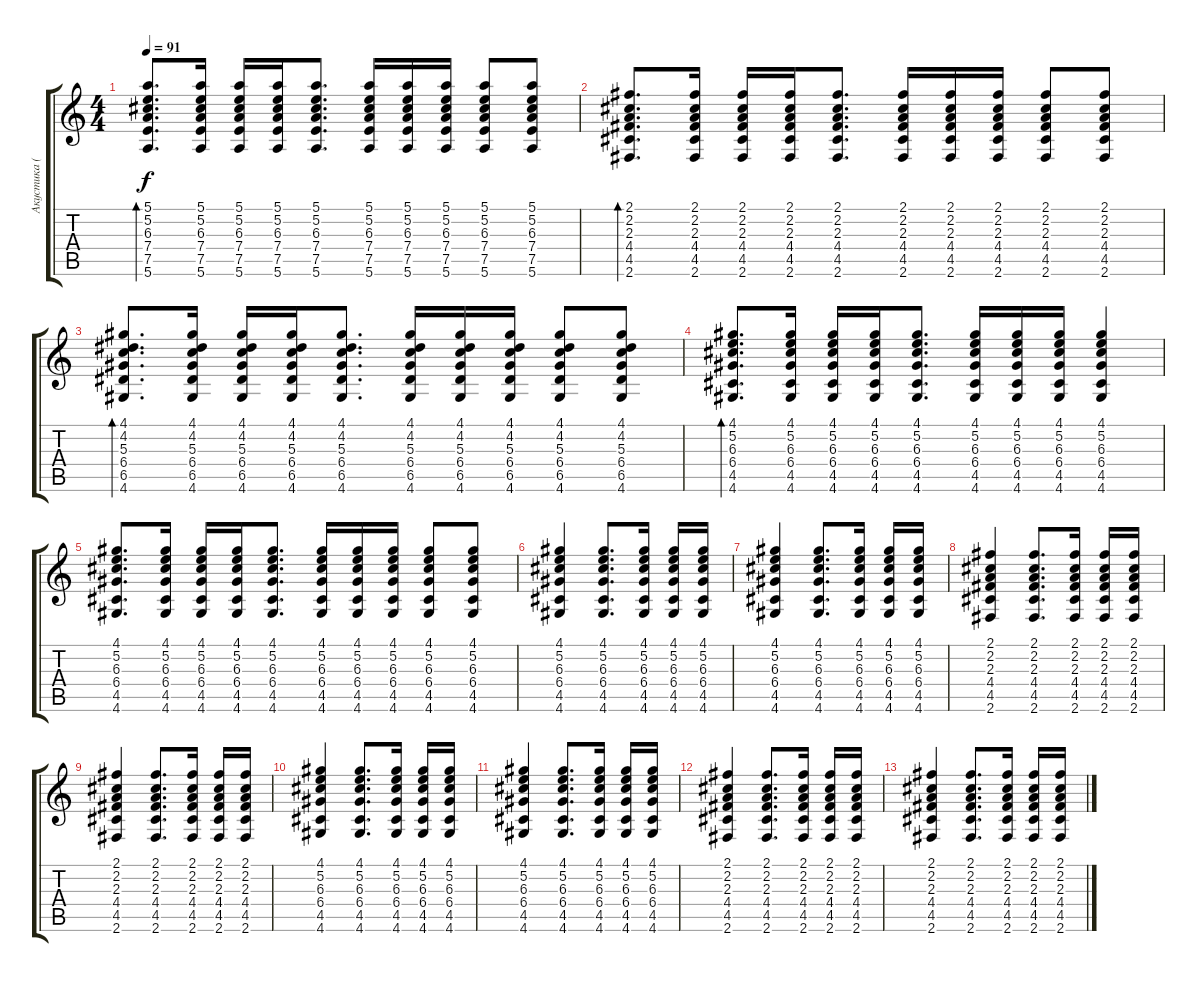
\track ("Акустика (ритм)" "Акустика (") {instrument acousticguitarsteel}
\staff {score tabs}
\tuning (E4 B3 G3 D3 A2 E2) {hide}
\ts (4 4)
\tempo 91
\clef g2
\ks c
(5.1 5.2 6.3 7.4 7.5 5.6).8{d bd 60 dy f} (5.1 5.2 6.3 7.4 7.5 5.6).16 (5.1 5.2 6.3 7.4 7.5 5.6).16 (5.1 5.2 6.3 7.4 7.5 5.6).16 (5.1 5.2 6.3 7.4 7.5 5.6).8{d} (5.1 5.2 6.3 7.4 7.5 5.6).16 (5.1 5.2 6.3 7.4 7.5 5.6).16 (5.1 5.2 6.3 7.4 7.5 5.6).16 (5.1 5.2 6.3 7.4 7.5 5.6).8 (5.1 5.2 6.3 7.4 7.5 5.6).8 |
(2.1 2.2 2.3 4.4 4.5 2.6).8{d bd 60} (2.1 2.2 2.3 4.4 4.5 2.6).16 (2.1 2.2 2.3 4.4 4.5 2.6).16 (2.1 2.2 2.3 4.4 4.5 2.6).16 (2.1 2.2 2.3 4.4 4.5 2.6).8{d} (2.1 2.2 2.3 4.4 4.5 2.6).16 (2.1 2.2 2.3 4.4 4.5 2.6).16 (2.1 2.2 2.3 4.4 4.5 2.6).16 (2.1 2.2 2.3 4.4 4.5 2.6).8 (2.1 2.2 2.3 4.4 4.5 2.6).8 |
(4.1 4.2 5.3 6.4 6.5 4.6).8{d bd 60} (4.1 4.2 5.3 6.4 6.5 4.6).16 (4.1 4.2 5.3 6.4 6.5 4.6).16 (4.1 4.2 5.3 6.4 6.5 4.6).16 (4.1 4.2 5.3 6.4 6.5 4.6).8{d} (4.1 4.2 5.3 6.4 6.5 4.6).16 (4.1 4.2 5.3 6.4 6.5 4.6).16 (4.1 4.2 5.3 6.4 6.5 4.6).16 (4.1 4.2 5.3 6.4 6.5 4.6).8 (4.1 4.2 5.3 6.4 6.5 4.6).8 |
(4.1 5.2 6.3 6.4 4.5 4.6).8{d bd 60} (4.1 5.2 6.3 6.4 4.5 4.6).16 (4.1 5.2 6.3 6.4 4.5 4.6).16 (4.1 5.2 6.3 6.4 4.5 4.6).16 (4.1 5.2 6.3 6.4 4.5 4.6).8{d} (4.1 5.2 6.3 6.4 4.5 4.6).16 (4.1 5.2 6.3 6.4 4.5 4.6).16 (4.1 5.2 6.3 6.4 4.5 4.6).16 (4.1 5.2 6.3 6.4 4.5 4.6).4 |
(4.1 5.2 6.3 6.4 4.5 4.6).8{d} (4.1 5.2 6.3 6.4 4.5 4.6).16 (4.1 5.2 6.3 6.4 4.5 4.6).16 (4.1 5.2 6.3 6.4 4.5 4.6).16 (4.1 5.2 6.3 6.4 4.5 4.6).8{d} (4.1 5.2 6.3 6.4 4.5 4.6).16 (4.1 5.2 6.3 6.4 4.5 4.6).16 (4.1 5.2 6.3 6.4 4.5 4.6).16 (4.1 5.2 6.3 6.4 4.5 4.6).8 (4.1 5.2 6.3 6.4 4.5 4.6).8 |
(4.1 5.2 6.3 6.4 4.5 4.6).4 (4.1 5.2 6.3 6.4 4.5 4.6).8{d} (4.1 5.2 6.3 6.4 4.5 4.6).16 (4.1 5.2 6.3 6.4 4.5 4.6).16 (4.1 5.2 6.3 6.4 4.5 4.6).16 |
(4.1 5.2 6.3 6.4 4.5 4.6).4 (4.1 5.2 6.3 6.4 4.5 4.6).8{d} (4.1 5.2 6.3 6.4 4.5 4.6).16 (4.1 5.2 6.3 6.4 4.5 4.6).16 (4.1 5.2 6.3 6.4 4.5 4.6).16 |
(2.1 2.2 2.3 4.4 4.5 2.6).4 (2.1 2.2 2.3 4.4 4.5 2.6).8{d} (2.1 2.2 2.3 4.4 4.5 2.6).16 (2.1 2.2 2.3 4.4 4.5 2.6).16 (2.1 2.2 2.3 4.4 4.5 2.6).16 |
(2.1 2.2 2.3 4.4 4.5 2.6).4 (2.1 2.2 2.3 4.4 4.5 2.6).8{d} (2.1 2.2 2.3 4.4 4.5 2.6).16 (2.1 2.2 2.3 4.4 4.5 2.6).16 (2.1 2.2 2.3 4.4 4.5 2.6).16 |
(4.1 5.2 6.3 6.4 4.5 4.6).4 (4.1 5.2 6.3 6.4 4.5 4.6).8{d} (4.1 5.2 6.3 6.4 4.5 4.6).16 (4.1 5.2 6.3 6.4 4.5 4.6).16 (4.1 5.2 6.3 6.4 4.5 4.6).16 |
(4.1 5.2 6.3 6.4 4.5 4.6).4 (4.1 5.2 6.3 6.4 4.5 4.6).8{d} (4.1 5.2 6.3 6.4 4.5 4.6).16 (4.1 5.2 6.3 6.4 4.5 4.6).16 (4.1 5.2 6.3 6.4 4.5 4.6).16 |
(2.1 2.2 2.3 4.4 4.5 2.6).4 (2.1 2.2 2.3 4.4 4.5 2.6).8{d} (2.1 2.2 2.3 4.4 4.5 2.6).16 (2.1 2.2 2.3 4.4 4.5 2.6).16 (2.1 2.2 2.3 4.4 4.5 2.6).16 |
(2.1 2.2 2.3 4.4 4.5 2.6).4 (2.1 2.2 2.3 4.4 4.5 2.6).8{d} (2.1 2.2 2.3 4.4 4.5 2.6).16 (2.1 2.2 2.3 4.4 4.5 2.6).16 (2.1 2.2 2.3 4.4 4.5 2.6).16
